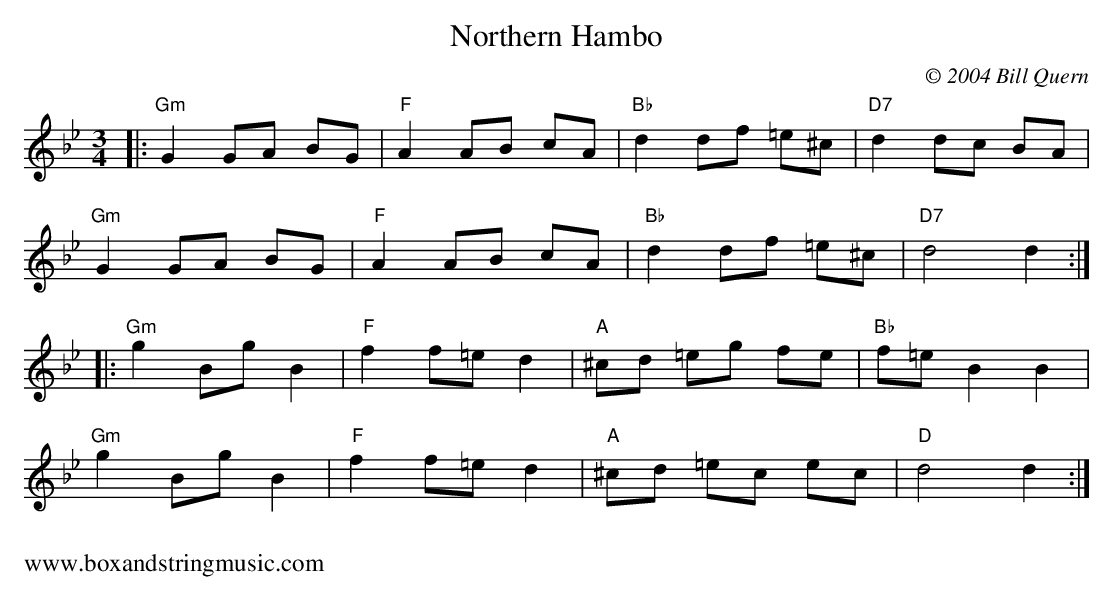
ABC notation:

X:1
T:Northern Hambo
C:© 2004 Bill Quern
M:3/4
L:1/8
K:Gm
|:"Gm"G2 GA BG|"F"A2 AB cA|"Bb"d2 df =e^c|"D7"d2 dc BA|
"Gm"G2 GA BG|"F"A2 AB cA|"Bb"d2 df =e^c|"D7"d4d2:|
|:"Gm" g2 Bg B2|"F"f2 f=e d2|"A"^cd =eg fe|"Bb"f=e B2B2|
"Gm" g2 Bg B2|"F"f2 f=e d2|"A"^cd =ec ec|"D"d4d2:|
